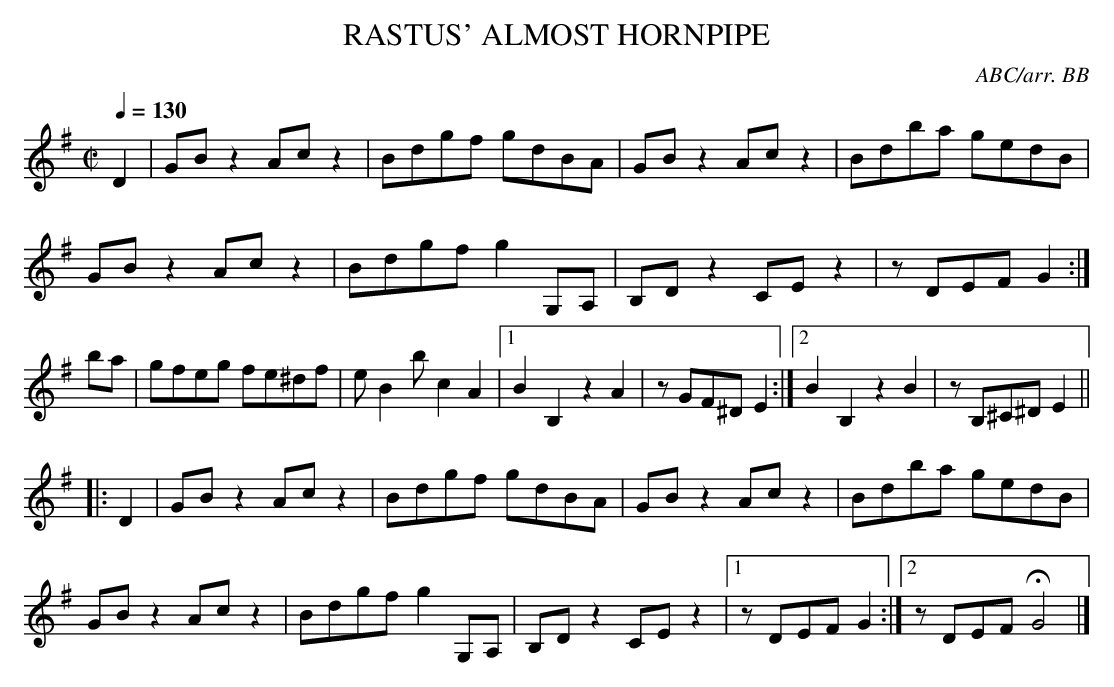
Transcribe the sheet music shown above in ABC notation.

X:1
T:RASTUS' ALMOST HORNPIPE
C:ABC/arr. BB
Y:"stop jig - original" (? by Harding)
Q:1/4=130
M:C|
L:1/8
K:G
D2|GB z2 Ac z2|Bdgf gdBA|GB z2 Ac z2|Bdba gedB |
GB z2 Ac z2|Bdgf g2G,A,|B,D z2 CE z2|zDEF G2 :|
ba|gfeg fe^df|eB2b c2A2 |1 B2B,2 z2A2|zGF^D E2 :|\
[2 B2B,2 z2B2|zB,^C^D E2 ||
|:D2|GB z2 Ac z2|Bdgf gdBA|GB z2 Ac z2|Bdba gedB |
GB z2 Ac z2|Bdgf g2G,A,|B,D z2 CE z2 |1 zDEF G2 :|\
[2 zDEF HG4 |]
